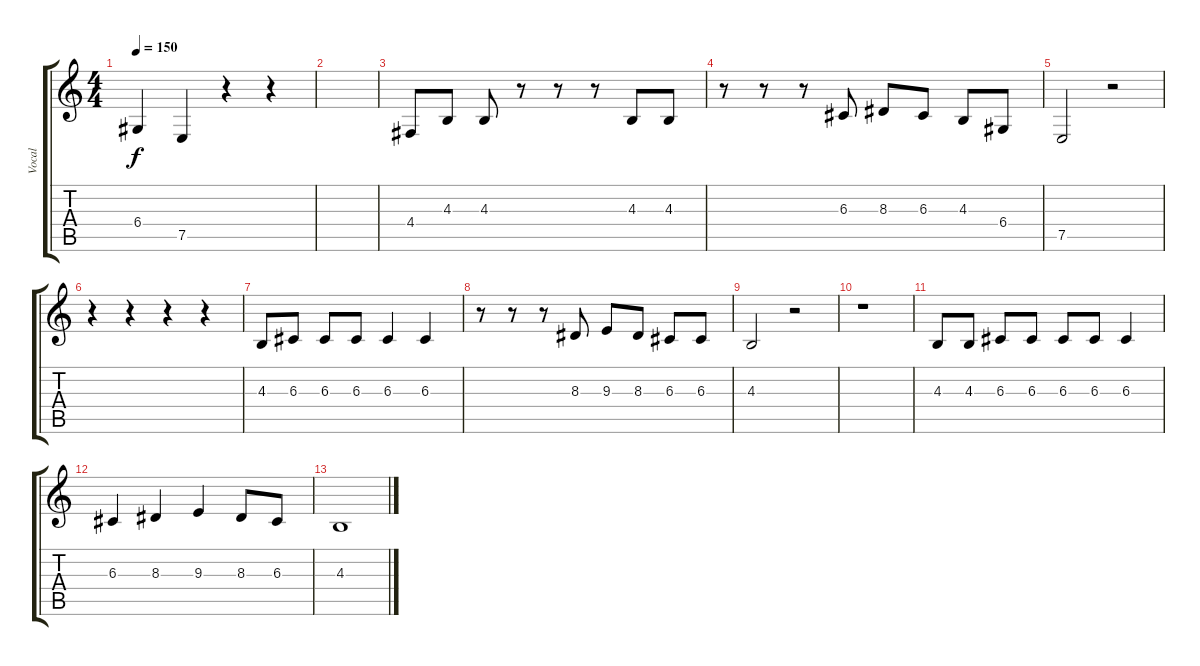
\track ("Vocal" "Vocal") {instrument flute}
\staff {score tabs}
\tuning (E4 B3 G3 D3 A2 E2) {hide}
\ts (4 4)
\tempo 150
\clef g2
\ks c
6.4.4{dy f} 7.5.4 r.4 r.4 |
|
4.4.8 4.3.8 4.3.8 r.8 r.8 r.8 4.3.8 4.3.8 |
r.8 r.8 r.8 6.3.8 8.3.8 6.3.8 4.3.8 6.4.8 |
7.5.2 r.2 |
r.4 r.4 r.4 r.4 |
4.3.8 6.3.8 6.3.8 6.3.8 6.3.4 6.3.4 |
r.8 r.8 r.8 8.3.8 9.3.8 8.3.8 6.3.8 6.3.8 |
4.3.2 r.2 |
r.1 |
4.3.8 4.3.8 6.3.8 6.3.8 6.3.8 6.3.8 6.3.4 |
6.3.4 8.3.4 9.3.4 8.3.8 6.3.8 |
4.3.1
